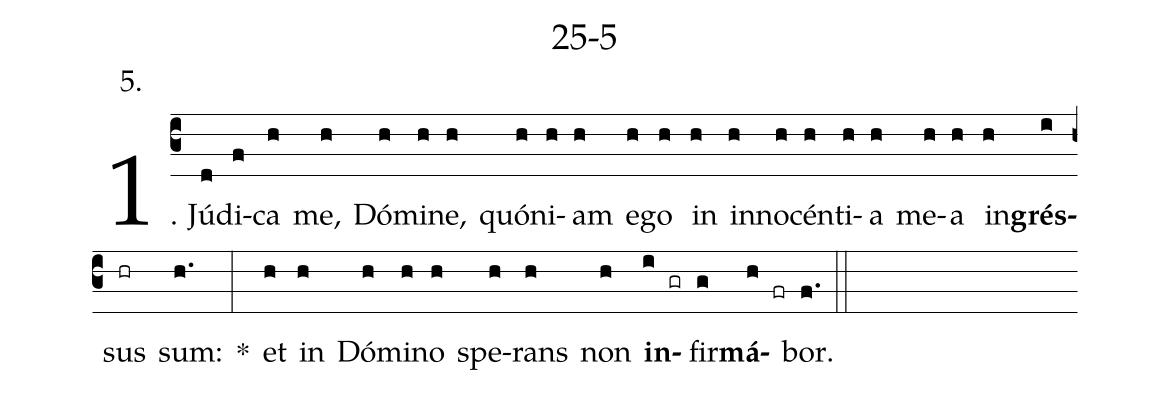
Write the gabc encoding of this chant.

name: 25-5;
annotation: 5.;
%%
(c3)1. Jú(d)di(f)ca(h) me,(h) Dó(h)mi(h)ne,(h) quón(h)i(h)am(h) e(h)go(h) in(h) in(h)no(h)cén(h)ti(h)a(h) me(h)a(h) in(h)<b>grés</b>(i)sus(hr) sum:(h.) *(:) et(h) in(h) Dó(h)mi(h)no(h) spe(h)rans(h) non(h) <b>in</b>(i gr)fir(g)<b>má</b>(h fr)bor.(f.) (::)
